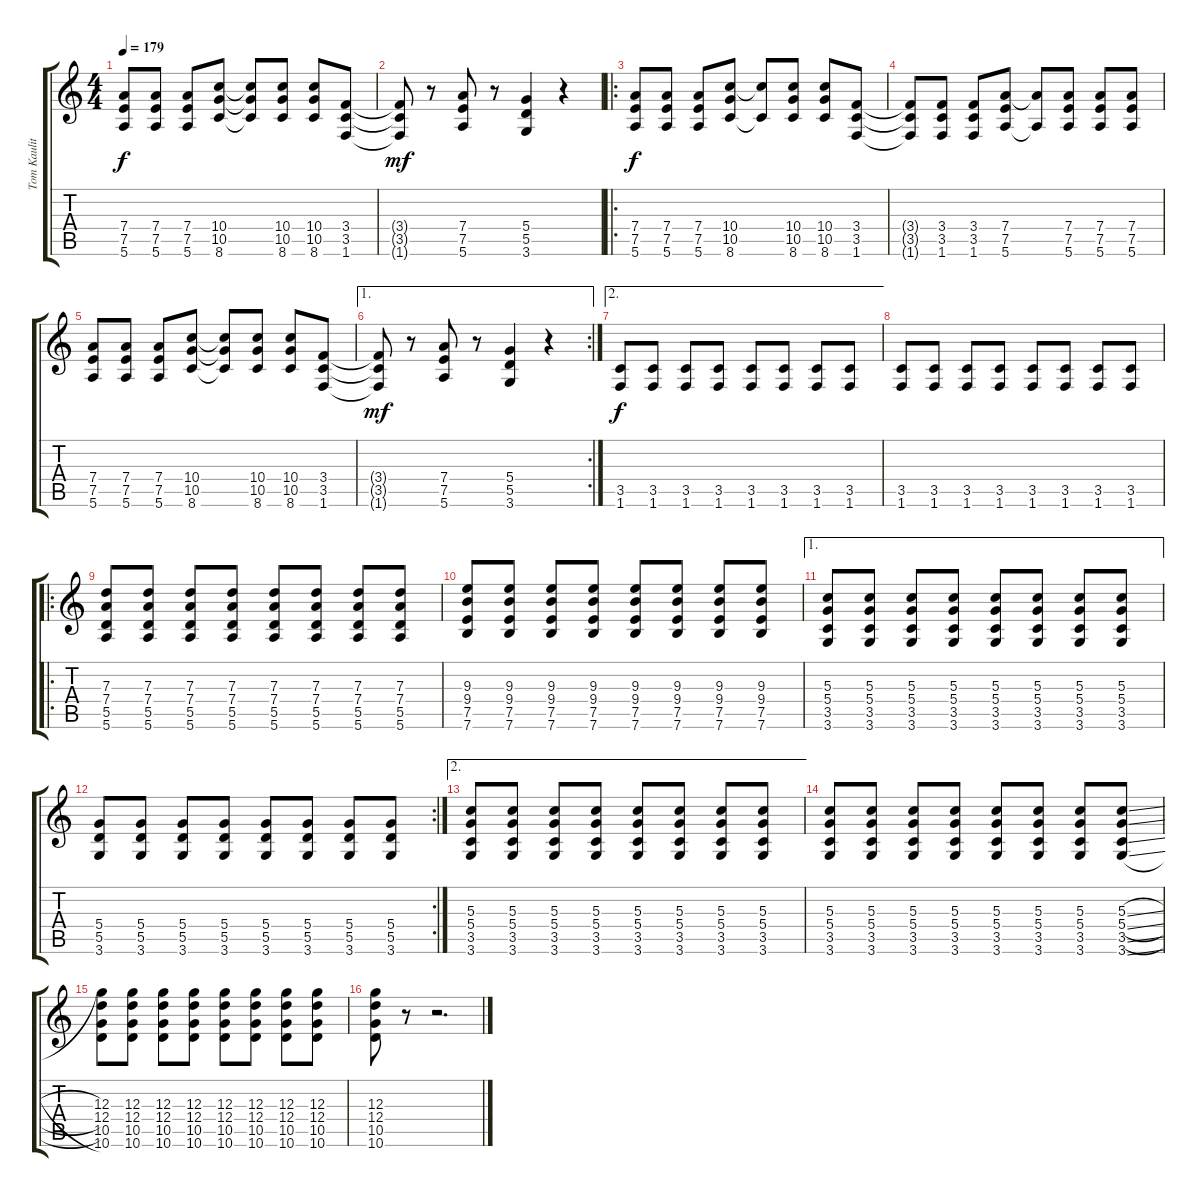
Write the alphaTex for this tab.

\track ("Tom Kaulitz (1st)" "Tom Kaulit") {instrument overdrivenguitar}
\staff {score tabs}
\tuning (E4 B3 G3 D3 A2 E2) {hide}
\ts (4 4)
\tempo 179
\clef g2
\ks c
(7.4 7.5 5.6).8{dy f} (7.4 7.5 5.6).8 (7.4 7.5 5.6).8 (10.4 10.5 8.6).8 (10.4{t} 10.5{t} 8.6{t}).8 (10.4 10.5 8.6).8 (10.4 10.5 8.6).8 (3.4 3.5 1.6).8 |
(3.4{t} 3.5{t} 1.6{t}).8{dy mf} r.8 (7.4 7.5 5.6).8 r.8 (5.4 5.5 3.6).4 r.4 |
\ro
(7.4 7.5 5.6).8{dy f} (7.4 7.5 5.6).8 (7.4 7.5 5.6).8 (10.4 10.5 8.6).8 (10.4{t} 8.6{t}).8 (10.4 10.5 8.6).8 (10.4 10.5 8.6).8 (3.4 3.5 1.6).8 |
(3.4{t} 3.5{t} 1.6{t}).8 (3.4 3.5 1.6).8 (3.4 3.5 1.6).8 (7.4 7.5 5.6).8 (7.4{t} 5.6{t}).8 (7.4 7.5 5.6).8 (7.4 7.5 5.6).8 (7.4 7.5 5.6).8 |
(7.4 7.5 5.6).8 (7.4 7.5 5.6).8 (7.4 7.5 5.6).8 (10.4 10.5 8.6).8 (10.4{t} 10.5{t} 8.6{t}).8 (10.4 10.5 8.6).8 (10.4 10.5 8.6).8 (3.4 3.5 1.6).8 |
\ae 1
\rc 2
(3.4{t} 3.5{t} 1.6{t}).8{dy mf} r.8 (7.4 7.5 5.6).8 r.8 (5.4 5.5 3.6).4 r.4 |
\ae 2
(3.5 1.6).8{dy f} (3.5 1.6).8 (3.5 1.6).8 (3.5 1.6).8 (3.5 1.6).8 (3.5 1.6).8 (3.5 1.6).8 (3.5 1.6).8 |
(3.5 1.6).8 (3.5 1.6).8 (3.5 1.6).8 (3.5 1.6).8 (3.5 1.6).8 (3.5 1.6).8 (3.5 1.6).8 (3.5 1.6).8 |
\ro
(7.3 7.4 5.5 5.6).8{instrument distortionguitar} (7.3 7.4 5.5 5.6).8 (7.3 7.4 5.5 5.6).8 (7.3 7.4 5.5 5.6).8 (7.3 7.4 5.5 5.6).8 (7.3 7.4 5.5 5.6).8 (7.3 7.4 5.5 5.6).8 (7.3 7.4 5.5 5.6).8 |
(9.3 9.4 7.5 7.6).8 (9.3 9.4 7.5 7.6).8 (9.3 9.4 7.5 7.6).8 (9.3 9.4 7.5 7.6).8 (9.3 9.4 7.5 7.6).8 (9.3 9.4 7.5 7.6).8 (9.3 9.4 7.5 7.6).8 (9.3 9.4 7.5 7.6).8 |
\ae 1
(5.3 5.4 3.5 3.6).8 (5.3 5.4 3.5 3.6).8 (5.3 5.4 3.5 3.6).8 (5.3 5.4 3.5 3.6).8 (5.3 5.4 3.5 3.6).8 (5.3 5.4 3.5 3.6).8 (5.3 5.4 3.5 3.6).8 (5.3 5.4 3.5 3.6).8 |
\rc 2
(5.4 5.5 3.6).8 (5.4 5.5 3.6).8 (5.4 5.5 3.6).8 (5.4 5.5 3.6).8 (5.4 5.5 3.6).8 (5.4 5.5 3.6).8 (5.4 5.5 3.6).8 (5.4 5.5 3.6).8 |
\ae 2
(5.3 5.4 3.5 3.6).8 (5.3 5.4 3.5 3.6).8 (5.3 5.4 3.5 3.6).8 (5.3 5.4 3.5 3.6).8 (5.3 5.4 3.5 3.6).8 (5.3 5.4 3.5 3.6).8 (5.3 5.4 3.5 3.6).8 (5.3 5.4 3.5 3.6).8 |
(5.3 5.4 3.5 3.6).8 (5.3 5.4 3.5 3.6).8 (5.3 5.4 3.5 3.6).8 (5.3 5.4 3.5 3.6).8 (5.3 5.4 3.5 3.6).8 (5.3 5.4 3.5 3.6).8 (5.3 5.4 3.5 3.6).8 (5.3{sl} 5.4{sl} 3.5{sl} 3.6{sl}).8 |
(12.3 12.4 10.5 10.6).8 (12.3 12.4 10.5 10.6).8 (12.3 12.4 10.5 10.6).8 (12.3 12.4 10.5 10.6).8 (12.3 12.4 10.5 10.6).8 (12.3 12.4 10.5 10.6).8 (12.3 12.4 10.5 10.6).8 (12.3 12.4 10.5 10.6).8 |
(12.3 12.4 10.5 10.6).8 r.8 r.2{d}
